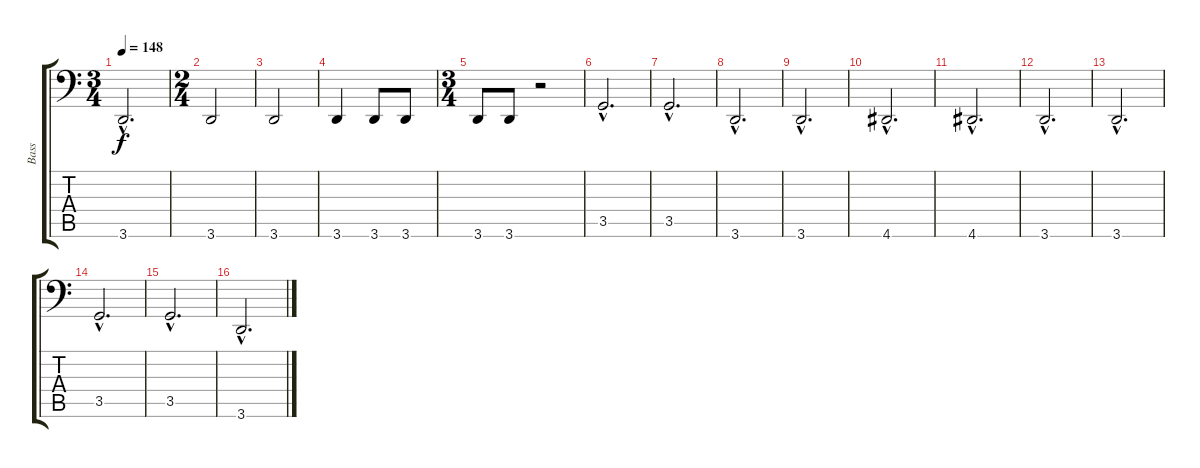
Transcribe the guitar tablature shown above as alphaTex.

\track ("Bass" "Bass") {instrument electricbassfinger}
\staff {score tabs}
\tuning (C3 G2 D2 A1 E1 B0) {hide}
\ts (3 4)
\tempo 148
\clef f4
\ks c
3.6{hac}.2{d dy f} |
\ts (2 4)
3.6.2 |
3.6.2 |
3.6.4 3.6.8 3.6.8 |
\ts (3 4)
3.6.8 3.6.8 r.2 |
3.5{hac}.2{d} |
3.5{hac}.2{d} |
3.6{hac}.2{d} |
3.6{hac}.2{d} |
4.6{hac}.2{d} |
4.6{hac}.2{d} |
3.6{hac}.2{d} |
3.6{hac}.2{d} |
3.5{hac}.2{d} |
3.5{hac}.2{d} |
3.6{hac}.2{d}
